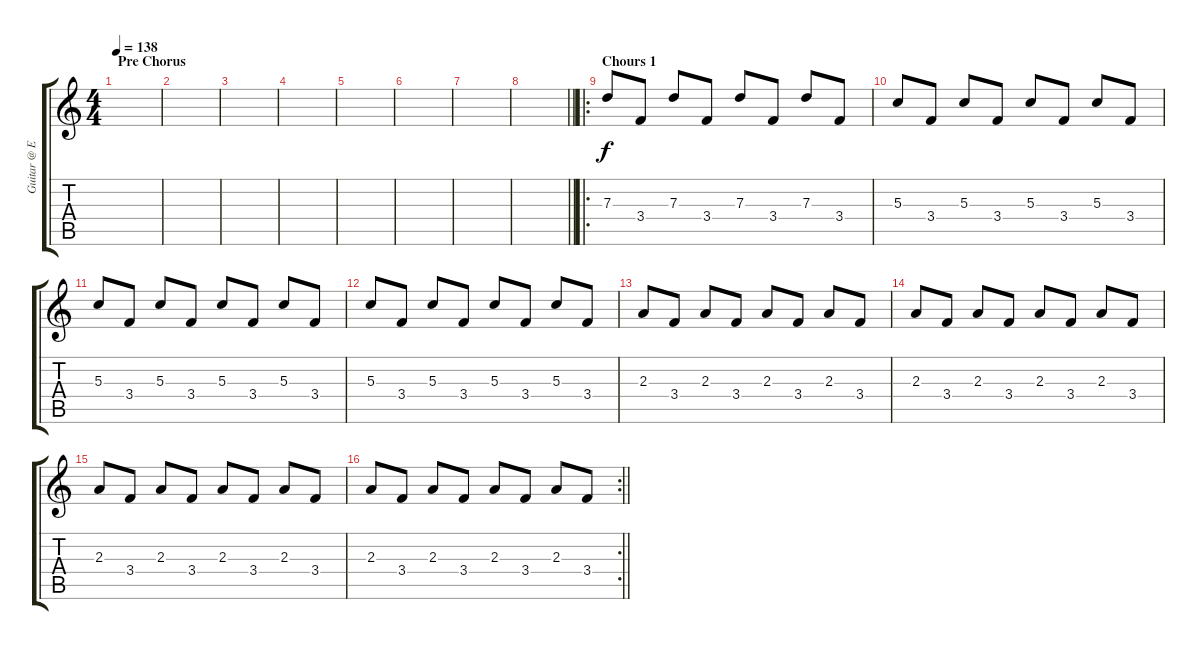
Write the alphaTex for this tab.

\track ("Guitar @ End" "Guitar @ E") {instrument electricguitarclean}
\staff {score tabs}
\tuning (E4 B3 G3 D3 A2 E2) {hide}
\ts (4 4)
\section ("" "Pre Chorus")
\tempo 138
\clef g2
\ks c
|
|
|
|
|
|
|
\barLineRight lightlight
|
\ro
\section ("" "Chours 1")
7.3.8 3.4.8 7.3.8 3.4.8 7.3.8 3.4.8 7.3.8 3.4.8 |
5.3.8 3.4.8 5.3.8 3.4.8 5.3.8 3.4.8 5.3.8 3.4.8 |
5.3.8 3.4.8 5.3.8 3.4.8 5.3.8 3.4.8 5.3.8 3.4.8 |
5.3.8 3.4.8 5.3.8 3.4.8 5.3.8 3.4.8 5.3.8 3.4.8 |
2.3.8 3.4.8 2.3.8 3.4.8 2.3.8 3.4.8 2.3.8 3.4.8 |
2.3.8 3.4.8 2.3.8 3.4.8 2.3.8 3.4.8 2.3.8 3.4.8 |
2.3.8 3.4.8 2.3.8 3.4.8 2.3.8 3.4.8 2.3.8 3.4.8 |
\rc 2
\barLineRight lightlight
2.3.8 3.4.8 2.3.8 3.4.8 2.3.8 3.4.8 2.3.8 3.4.8
